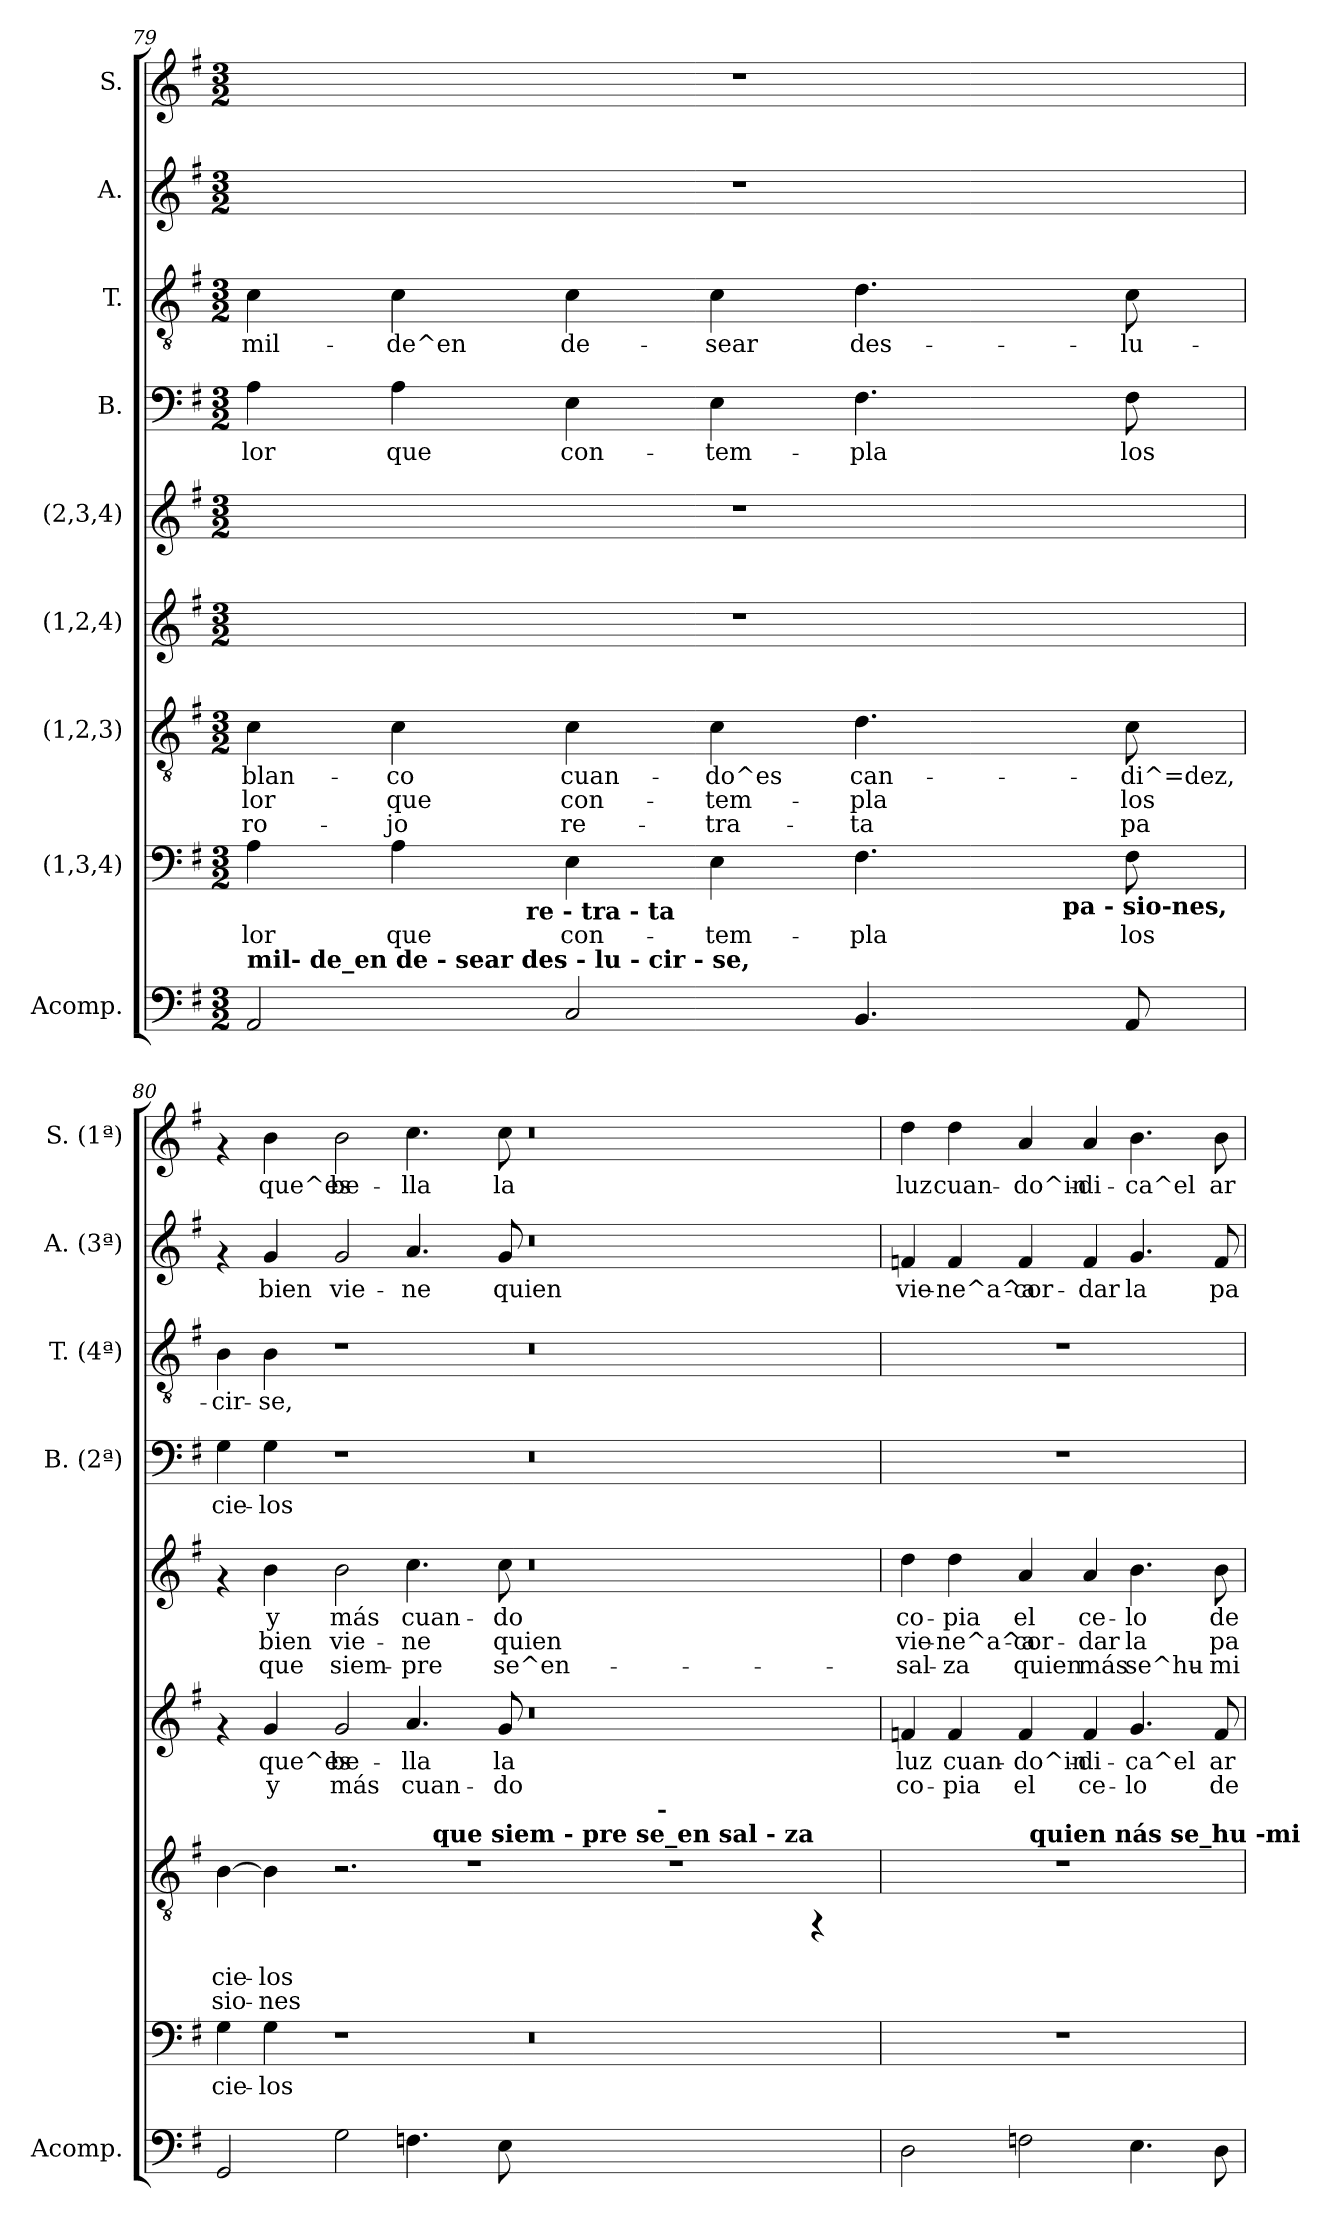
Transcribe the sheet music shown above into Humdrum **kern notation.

**kern	**kern	**text	**kern	**text	**text	**text	**kern	**text	**text	**kern	**text	**text	**text	**kern	**text	**kern	**text	**kern	**text	**kern	**text
*part9	*part8	*part8	*part7	*part7	*part7	*part7	*part6	*part6	*part6	*part5	*part5	*part5	*part5	*part4	*part4	*part3	*part3	*part2	*part2	*part1	*part1
*staff9	*staff8	*staff8	*staff7	*staff7	*staff7	*staff7	*staff6	*staff6	*staff6	*staff5	*staff5	*staff5	*staff5	*staff4	*staff4	*staff3	*staff3	*staff2	*staff2	*staff1	*staff1
*I"Acomp.	*I"(1,3,4)	*	*I"(1,2,3)	*	*	*	*I"(1,2,4)	*	*	*I"(2,3,4)	*	*	*	*I"B.	*	*I"T.	*	*I"A.	*	*I"S.	*
*I'Acomp.	*	*	*	*	*	*	*	*	*	*	*	*	*	*I'B. (2ª)	*	*I'T. (4ª)	*	*I'A. (3ª)	*	*I'S. (1ª)	*
!!LO:PB:g=z
*clefF4	*clefF4	*	*clefGv2	*	*	*	*clefG2	*	*	*clefG2	*	*	*	*clefF4	*	*clefGv2	*	*clefG2	*	*clefG2	*
*k[f#]	*k[f#]	*	*k[f#]	*	*	*	*k[f#]	*	*	*k[f#]	*	*	*	*k[f#]	*	*k[f#]	*	*k[f#]	*	*k[f#]	*
*G:	*G:	*	*G:	*	*	*	*G:	*	*	*G:	*	*	*	*G:	*	*G:	*	*G:	*	*G:	*
*M3/2	*M3/2	*	*M3/2	*	*	*	*M3/2	*	*	*M3/2	*	*	*	*M3/2	*	*M3/2	*	*M3/2	*	*M3/2	*
=79	=79	=79	=79	=79	=79	=79	=79	=79	=79	=79	=79	=79	=79	=79	=79	=79	=79	=79	=79	=79	=79
!	!LO:TX:b:B:t=ro - jo	!	!	!	!	!	!	!	!	!	!	!	!	!	!	!	!	!	!	!	!
!LO:TX:a:B:t=mil- de_en de - sear des - lu - cir - se,	!	!	!	!	!	!	!	!	!	!	!	!	!	!	!	!	!	!	!	!	!
!	!	!LO:LY:b:cj	!	!LO:LY:b:cj	!LO:LY:b:cj	!LO:LY:b:cj	!	!	!	!	!	!	!	!	!LO:LY:b:cj	!	!LO:LY:b:cj	!	!	!	!
*	*^	*	*	*	*	*	*	*	*	*	*	*	*	*	*	*	*	*	*	*	*
*	*	*^	*	*	*	*	*	*	*	*	*	*	*	*	*	*	*	*	*	*	*	*
2AA/	4A\	4...ryy	1ryy	-lor	4c\	blan-	-lor	ro-	1.r	.	.	1.r	.	.	.	4A\	-lor	4c\	-mil-	1.r	.	1.r	.
!	!	!	!	!LO:LY:b:cj	!	!LO:LY:b:cj	!LO:LY:b:cj	!LO:LY:b:cj	!	!	!	!	!	!	!	!	!LO:LY:b:cj	!	!LO:LY:b:cj	!	!	!	!
.	4A\	.	.	que	4c\	-co	que	jo	.	.	.	.	.	.	.	4A\	que	4c\	-de^en	.	.	.	.
!	!	!LO:TX:b:B:t=re - tra - ta	!	!	!	!	!	!	!	!	!	!	!	!	!	!	!	!	!	!	!	!	!
.	.	1ryy	.	.	.	.	.	.	.	.	.	.	.	.	.	.	.	.	.	.	.	.	.
!	!	!	!	!LO:LY:b:cj	!	!LO:LY:b:cj	!LO:LY:b:cj	!LO:LY:b:cj	!	!	!	!	!	!	!	!	!LO:LY:b:cj	!	!LO:LY:b:cj	!	!	!	!
2C/	4E\	.	.	con-	4c\	cuan-	-con-	-re-	.	.	.	.	.	.	.	4E\	con-	4c\	de-	.	.	.	.
!	!	!	!	!LO:LY:b:cj	!	!LO:LY:b:cj	!LO:LY:b:cj	!LO:LY:b:cj	!	!	!	!	!	!	!	!	!LO:LY:b:cj	!	!LO:LY:b:cj	!	!	!	!
.	4E\	.	.	-tem-	4c\	-do^es	tem-	-tra-	.	.	.	.	.	.	.	4E\	-tem-	4c\	-sear	.	.	.	.
!	!	!	!	!LO:LY:b:cj	!	!LO:LY:b:cj	!LO:LY:b:cj	!LO:LY:b:cj	!	!	!	!	!	!	!	!	!LO:LY:b:cj	!	!LO:LY:b:cj	!	!	!	!
4.BB/	4.F#\	.	4ryy	-pla	4.d\	-can-	-pla	ta	.	.	.	.	.	.	.	4.F#\	-pla	4.d\	des-	.	.	.	.
.	.	.	16ryy	.	.	.	.	.	.	.	.	.	.	.	.	.	.	.	.	.	.	.	.
!	!	!	!LO:TX:b:B:t=pa - sio-nes,	!	!	!	!	!	!	!	!	!	!	!	!	!	!	!	!	!	!	!	!
.	.	.	8.ryy	.	.	.	.	.	.	.	.	.	.	.	.	.	.	.	.	.	.	.	.
!	!	!	!	!LO:LY:b:cj	!	!LO:LY:b:cj	!LO:LY:b:cj	!LO:LY:b:cj	!	!	!	!	!	!	!	!	!LO:LY:b:cj	!	!LO:LY:b:cj	!	!	!	!
8AA/	8F#\	.	.	los	8c\	di^=dez,	los	pa	.	.	.	.	.	.	.	8F#\	los	8c\	-lu-	.	.	.	.
.	.	32ryy	.	.	.	.	.	.	.	.	.	.	.	.	.	.	.	.	.	.	.	.	.
=80	=80	=80	=80	=80	=80	=80	=80	=80	=80	=80	=80	=80	=80	=80	=80	=80	=80	=80	=80	=80	=80	=80	=80
!	!	!	!	!LO:LY:b:cj	!	!LO:LY:b:cj	!LO:LY:b:cj	!LO:LY:b:cj	!	!	!	!	!	!	!	!	!LO:LY:b:cj	!	!LO:LY:b:cj	!	!	!	!
*	*	*	*	*	*^	*	*	*	*	*	*	*	*	*	*	*	*	*	*	*	*	*	*
*	*v	*v	*v	*	*	*^	*	*	*	*	*	*	*	*	*	*	*	*	*	*	*	*	*	*
2GG/	4G\	cie-	[>4B\	1ryy	1ryy	.	cie-	-sio-	4rf	.	.	4rf	.	.	.	4G\	cie-	4B\	-cir-	4rf	.	4rf	.
!	!	!LO:LY:b:cj	!	!	!	!LO:LY:b:cj	!LO:LY:b:cj	!LO:LY:b:cj	!	!LO:LY:b:cj	!LO:LY:b:cj	!	!LO:LY:b:cj	!LO:LY:b:cj	!LO:LY:b:cj	!	!LO:LY:b:cj	!	!LO:LY:b:cj	!	!LO:LY:b:cj	!	!LO:LY:b:cj
.	4G\	-los	4B\]	.	.	-	los	nes	4g/	que^es	y	4b\	y	bien	que	4G\	-los	4B\	-se,	4g/	bien	4b\	que^es
!	!	!	!	!	!	!	!	!	!	!LO:LY:b:cj	!LO:LY:b:cj	!	!LO:LY:b:cj	!LO:LY:b:cj	!LO:LY:b:cj	!	!	!	!	!	!LO:LY:b:cj	!	!LO:LY:b:cj
2G\	1r	.	2.r	.	.	.	.	.	2g/	be-	-más	2b\	más	vie-	-siem-	1r	.	1r	.	2g/	vie-	2b\	be-
!	!	!	!	!	!	!	!	!	!	!LO:LY:b:cj	!LO:LY:b:cj	!	!LO:LY:b:cj	!LO:LY:b:cj	!LO:LY:b:cj	!	!	!	!	!	!LO:LY:b:cj	!	!LO:LY:b:cj
4.Fn\	.	.	.	16.ryy	1ryy	.	.	.	4.a/	lla	cuan-	4.cc\	-cuan-	-ne	pre	.	.	.	.	4.a/	-ne	4.cc\	-lla
!	!	!	!	!LO:TX:a:B:t=que siem - pre se_en sal - za	!	!	!	!	!	!	!	!	!	!	!	!	!	!	!	!	!	!	!
.	.	.	.	1ryy	.	.	.	.	.	.	.	.	.	.	.	.	.	.	.	.	.	.	.
.	.	.	1r	.	.	.	.	.	.	.	.	.	.	.	.	.	.	.	.	.	.	.	.
!	!	!	!	!	!	!	!	!	!	!LO:LY:b:cj	!LO:LY:b:cj	!	!LO:LY:b:cj	!LO:LY:b:cj	!LO:LY:b:cj	!	!	!	!	!	!LO:LY:b:cj	!	!LO:LY:b:cj
8E\	.	.	.	.	.	.	.	.	8g/	-la	do	8cc\	do	quien	se^en-	.	.	.	.	8g/	quien	8cc\	la
0ryy	0r	.	.	.	.	.	.	.	0r	.	.	0r	.	.	.	0r	.	0r	.	0r	.	0r	.
.	.	.	.	.	8..ryy	.	.	.	.	.	.	.	.	.	.	.	.	.	.	.	.	.	.
.	.	.	.	1ryy	.	.	.	.	.	.	.	.	.	.	.	.	.	.	.	.	.	.	.
!	!	!	!	!	!LO:TX:a:B:t=-	!	!	!	!	!	!	!	!	!	!	!	!	!	!	!	!	!	!
.	.	.	.	.	1ryy	.	.	.	.	.	.	.	.	.	.	.	.	.	.	.	.	.	.
.	.	.	1r	.	.	.	.	.	.	.	.	.	.	.	.	.	.	.	.	.	.	.	.
.	.	.	.	4ryy	.	.	.	.	.	.	.	.	.	.	.	.	.	.	.	.	.	.	.
.	.	.	.	.	4ryy	.	.	.	.	.	.	.	.	.	.	.	.	.	.	.	.	.	.
.	.	.	4rFF	.	.	.	.	.	.	.	.	.	.	.	.	.	.	.	.	.	.	.	.
.	.	.	.	8ryy	.	.	.	.	.	.	.	.	.	.	.	.	.	.	.	.	.	.	.
.	.	.	.	32ryy	32ryy	.	.	.	.	.	.	.	.	.	.	.	.	.	.	.	.	.	.
=81	=81	=81	=81	=81	=81	=81	=81	=81	=81	=81	=81	=81	=81	=81	=81	=81	=81	=81	=81	=81	=81	=81	=81
!	!	!	!	!	!	!	!	!	!	!LO:LY:b:cj	!LO:LY:b:cj	!	!LO:LY:b:cj	!LO:LY:b:cj	!LO:LY:b:cj	!	!	!	!	!	!LO:LY:b:cj	!	!LO:LY:b:cj
*	*	*	*	*v	*v	*	*	*	*	*	*	*	*	*	*	*	*	*	*	*	*	*	*
2D\	1.r	.	1.r	2ryy	.	.	.	4fn/	luz	co-	4dd\	-co-	-vie-	-sal-	1.r	.	1.r	.	4fn/	vie-	4dd\	luz
!	!	!	!	!	!	!	!	!	!LO:LY:b:cj	!LO:LY:b:cj	!	!LO:LY:b:cj	!LO:LY:b:cj	!LO:LY:b:cj	!	!	!	!	!	!LO:LY:b:cj	!	!LO:LY:b:cj
.	.	.	.	.	.	.	.	4f/	-cuan-	-pia	4dd\	-pia	ne^a^a-	-za	.	.	.	.	4f/	-ne^a^a-	4dd\	cuan-
!	!	!	!	!	!	!	!	!	!LO:LY:b:cj	!LO:LY:b:cj	!	!LO:LY:b:cj	!LO:LY:b:cj	!LO:LY:b:cj	!	!	!	!	!	!LO:LY:b:cj	!	!LO:LY:b:cj
2Fn\	.	.	.	64ryy	.	.	.	4f/	do^in-	-el	4a/	el	cor-	-quien	.	.	.	.	4f/	-cor-	4a/	-do^in-
!	!	!	!	!LO:TX:a:B:t=quien nás se_hu -mi	!	!	!	!	!	!	!	!	!	!	!	!	!	!	!	!	!	!
.	.	.	.	2ryy	.	.	.	.	.	.	.	.	.	.	.	.	.	.	.	.	.	.
!	!	!	!	!	!	!	!	!	!LO:LY:b:cj	!LO:LY:b:cj	!	!LO:LY:b:cj	!LO:LY:b:cj	!LO:LY:b:cj	!	!	!	!	!	!LO:LY:b:cj	!	!LO:LY:b:cj
.	.	.	.	.	.	.	.	4f/	di-	-ce-	4a/	ce-	-dar	más	.	.	.	.	4f/	-dar	4a/	-di-
!	!	!	!	!	!	!	!	!	!LO:LY:b:cj	!LO:LY:b:cj	!	!LO:LY:b:cj	!LO:LY:b:cj	!LO:LY:b:cj	!	!	!	!	!	!LO:LY:b:cj	!	!LO:LY:b:cj
4.E\	.	.	.	.	.	.	.	4.g/	-ca^el	lo	4.b\	lo	la	se^hu-	.	.	.	.	4.g/	la	4.b\	-ca^el
.	.	.	.	4ryy	.	.	.	.	.	.	.	.	.	.	.	.	.	.	.	.	.	.
.	.	.	.	8...ryy	.	.	.	.	.	.	.	.	.	.	.	.	.	.	.	.	.	.
!	!	!	!	!	!	!	!	!	!LO:LY:b:cj	!LO:LY:b:cj	!	!LO:LY:b:cj	!LO:LY:b:cj	!LO:LY:b:cj	!	!	!	!	!	!LO:LY:b:cj	!	!LO:LY:b:cj
8D\	.	.	.	.	.	.	.	8f/	ar	de	8b\	-de	pa-	-mi	.	.	.	.	8f/	pa-	8b\	ar-
*	*	*	*v	*v	*	*	*	*	*	*	*	*	*	*	*	*	*	*	*	*	*	*
=	=	=	=	=	=	=	=	=	=	=	=	=	=	=	=	=	=	=	=	=	=
*-	*-	*-	*-	*-	*-	*-	*-	*-	*-	*-	*-	*-	*-	*-	*-	*-	*-	*-	*-	*-	*-
